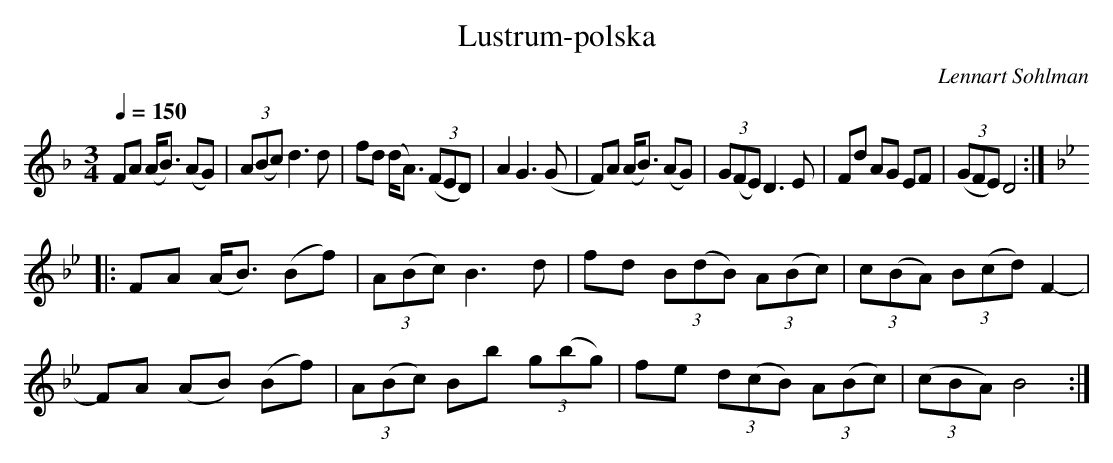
X:1
T:Lustrum-polska
Q:1/4=150
M:3/4
L:1/8
C:Lennart Sohlman
K:Dm
FA (A<B) (AG)|(3A(Bc) d3 d|fd (d<A) ((3FED)|A2 G3 (G|\
F)A (A<B) (AG)|(3G(FE) D3 E|Fd AG EF|((3GFE) D4:|
K:Bb
|:FA (A<B) (Bf)|(3A(Bc) B3 d|fd (3B(dB) (3A(Bc)|(3c(BA) (3B(cd) F2-|
FA (AB) (Bf)|(3A(Bc) Bb (3g(bg)|fe (3d(cB) (3A(Bc)|((3cBA) B4:|
